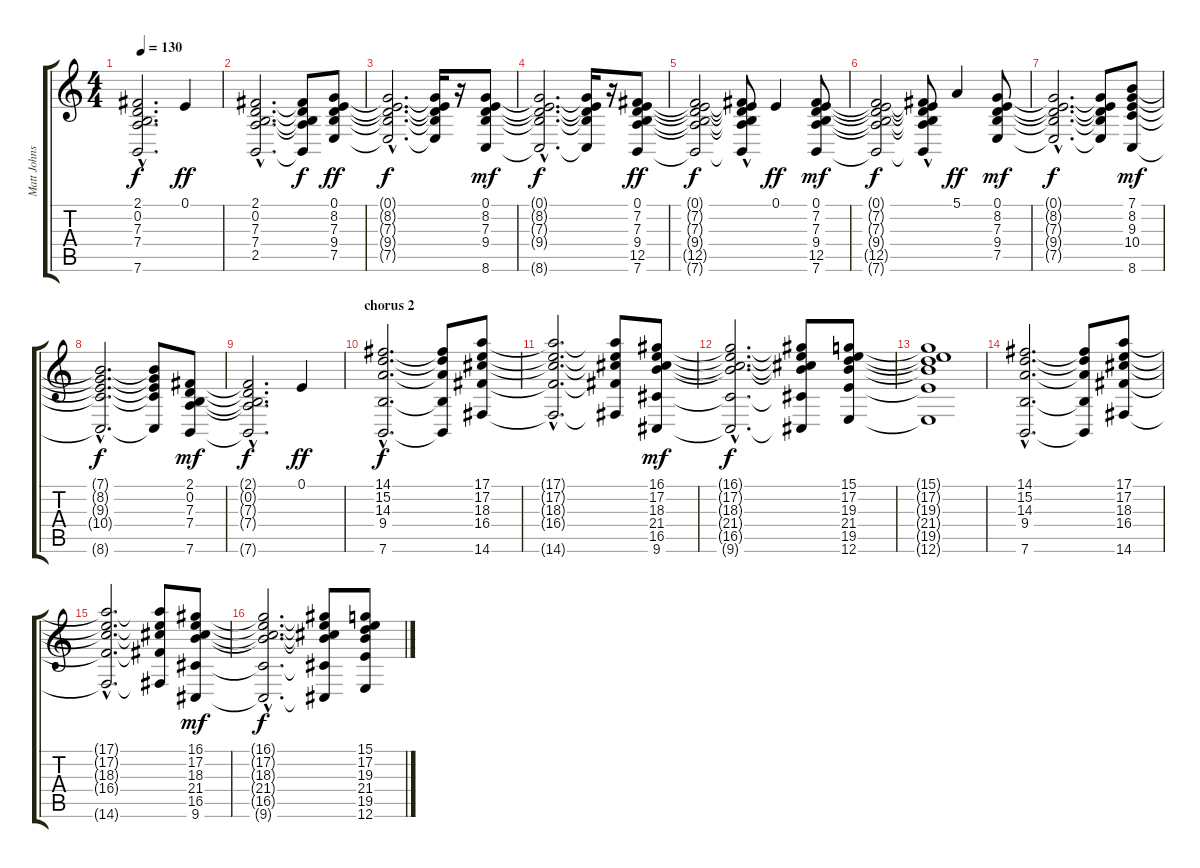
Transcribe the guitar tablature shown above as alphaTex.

\track ("Matt Johnson - Keyboard" "Matt Johns") {instrument electricpiano1}
\staff {score tabs}
\tuning (E4 B3 G3 D3 A2 E2) {hide}
\ts (4 4)
\tempo 130
\clef g2
\ks c
(2.1{hac t} 0.2{t} 7.3{t} 7.4{t} 7.6{t}).2{d dy f} 0.1.4{dy ff} |
(2.1{hac} 0.2{hac} 7.3{hac} 7.4{hac} 2.5{hac}).2{d} (2.1{t} 0.2{t} 7.3{t} 7.4{t} 2.5{t}).8{dy f} (0.1 8.2 7.3 9.4 7.5).8{dy ff} |
(0.1{hac t} 8.2{hac t} 7.3{hac t} 9.4{hac t} 7.5{hac t}).2{d dy f} (0.1{t} 8.2{t} 7.3{t} 9.4{t} 7.5{t}).16 r.16 (0.1 8.2 7.3 9.4 8.6).8{dy mf} |
(0.1{hac t} 8.2{hac t} 7.3{hac t} 9.4{hac t} 8.6{hac t}).2{d dy f} (0.1{t} 8.2{t} 7.3{t} 9.4{t} 8.6{t}).16 r.16 (0.1 7.2 7.3 9.4 12.5 7.6).8{dy ff} |
(0.1{t} 7.2{t} 7.3{t} 9.4{t} 12.5{t} 7.6{t}).2{dy f} (0.1{t} 7.2{t} 7.3{hac t} 9.4{hac t} 12.5{hac t} 7.6{hac t}).8 0.1.4{dy ff} (0.1 7.2 7.3 9.4 12.5 7.6).8{dy mf} |
(0.1{t} 7.2{t} 7.3{t} 9.4{t} 12.5{t} 7.6{t}).2{dy f} (0.1{hac t} 7.2{hac t} 7.3{hac t} 9.4{hac t} 12.5{hac t} 7.6{hac t}).8 5.1.4{dy ff} (0.1 8.2 7.3 9.4 7.5).8{dy mf} |
(0.1{hac t} 8.2{hac t} 7.3{hac t} 9.4{hac t} 7.5{hac t}).2{d dy f} (0.1{t} 8.2{t} 7.3{t} 9.4{t} 7.5{t}).8 (7.1 8.2 9.3 10.4 8.6).8{dy mf} |
(7.1{hac t} 8.2{hac t} 9.3{hac t} 10.4{hac t} 8.6{hac t}).2{d dy f} (7.1{t} 8.2{t} 9.3{t} 10.4{t} 8.6{t}).8 (2.1 0.2 7.3 7.4 7.6).8{dy mf} |
(2.1{hac t} 0.2{t} 7.3{t} 7.4{t} 7.6{t}).2{d dy f} 0.1.4{dy ff} |
\section ("" "chorus 2")
(14.1{hac} 15.2{hac} 14.3{hac} 9.4{hac} 7.6{hac}).2{d dy f} (14.1{t} 15.2{t} 14.3{t} 9.4{t} 7.6{t}).8 (17.1 17.2 18.3 16.4 14.6).8 |
(17.1{hac t} 17.2{hac t} 18.3{hac t} 16.4{hac t} 14.6{hac t}).2{d} (17.1{t} 17.2{t} 18.3{t} 16.4{t} 14.6{t}).8 (16.1 17.2 18.3 21.4 16.5 9.6).8{dy mf} |
(16.1{hac t} 17.2{hac t} 18.3{hac t} 21.4{hac t} 16.5{hac t} 9.6{hac t}).2{d dy f} (16.1{t} 17.2{t} 18.3{t} 21.4{t} 16.5{t} 9.6{t}).8 (15.1 17.2 19.3 21.4 19.5 12.6).8 |
(15.1{t} 17.2{t} 19.3{t} 21.4{t} 19.5{t} 12.6{t}).1 |
(14.1{hac} 15.2{hac} 14.3{hac} 9.4{hac} 7.6{hac}).2{d} (14.1{t} 15.2{t} 14.3{t} 9.4{t} 7.6{t}).8 (17.1 17.2 18.3 16.4 14.6).8 |
(17.1{hac t} 17.2{hac t} 18.3{hac t} 16.4{hac t} 14.6{hac t}).2{d} (17.1{t} 17.2{t} 18.3{t} 16.4{t} 14.6{t}).8 (16.1 17.2 18.3 21.4 16.5 9.6).8{dy mf} |
(16.1{hac t} 17.2{hac t} 18.3{hac t} 21.4{hac t} 16.5{hac t} 9.6{hac t}).2{d dy f} (16.1{t} 17.2{t} 18.3{t} 21.4{t} 16.5{t} 9.6{t}).8 (15.1 17.2 19.3 21.4 19.5 12.6).8
